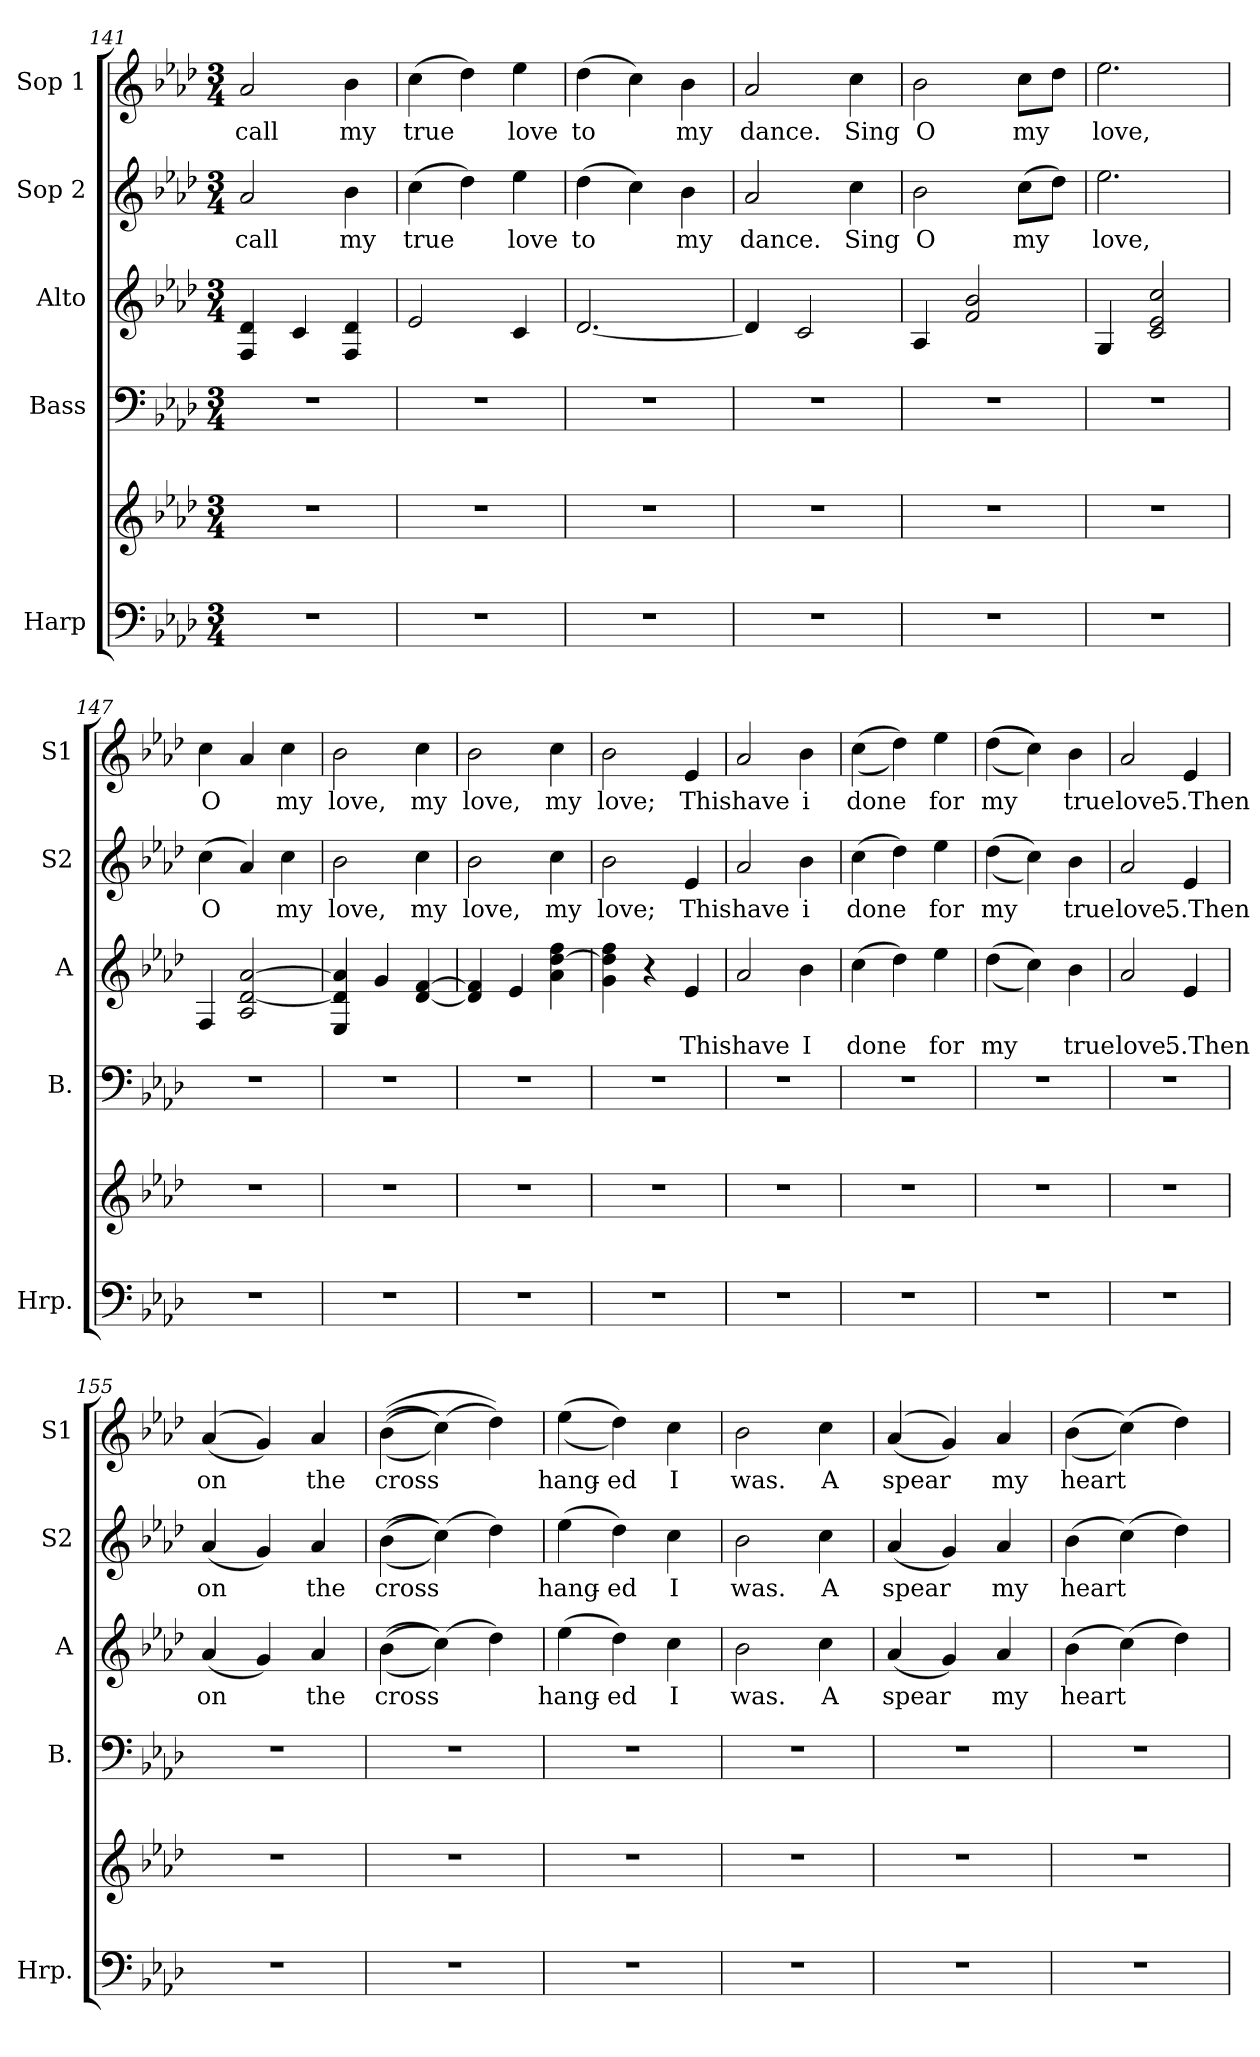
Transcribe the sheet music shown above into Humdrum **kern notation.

**kern	**kern	**kern	**kern	**text	**kern	**text	**kern	**text
*part5	*part5	*part4	*part3	*part3	*part2	*part2	*part1	*part1
*staff6	*staff5	*staff4	*staff3	*staff3	*staff2	*staff2	*staff1	*staff1
*I"Harp	*	*I"Bass	*I"Alto	*	*I"Sop 2	*	*I"Sop 1	*
*I'Hrp.	*	*I'B.	*I'A	*	*I'S2	*	*I'S1	*
*clefF4	*clefG2	*clefF4	*clefG2	*	*clefG2	*	*clefG2	*
*k[b-e-a-d-]	*k[b-e-a-d-]	*k[b-e-a-d-]	*k[b-e-a-d-]	*	*k[b-e-a-d-]	*	*k[b-e-a-d-]	*
*M3/4	*M3/4	*M3/4	*M3/4	*	*M3/4	*	*M3/4	*
=141	=141	=141	=141	=141	=141	=141	=141	=141
2.r	2.r	2.r	4F/ 4d-/	.	2a-/	call	2a-/	call
.	.	.	4c/	.	.	.	.	.
.	.	.	4F/ 4d-/	.	4b-\	my	4b-\	my
=142	=142	=142	=142	=142	=142	=142	=142	=142
2.r	2.r	2.r	2e-/	.	(4cc\	true	(4cc\	true
.	.	.	.	.	4dd-\)	.	4dd-\)	.
.	.	.	4c/	.	4ee-\	love	4ee-\	love
=143	=143	=143	=143	=143	=143	=143	=143	=143
2.r	2.r	2.r	[2.d-/	.	(4dd-\	to	(4dd-\	to
.	.	.	.	.	4cc\)	.	4cc\)	.
.	.	.	.	.	4b-\	my	4b-\	my
=144	=144	=144	=144	=144	=144	=144	=144	=144
2.r	2.r	2.r	4d-/]	.	2a-/	dance.	2a-/	dance.
.	.	.	2c/	.	.	.	.	.
.	.	.	.	.	4cc\	Sing	4cc\	Sing
=145	=145	=145	=145	=145	=145	=145	=145	=145
2.r	2.r	2.r	4A-/	.	2b-\	O	2b-\	O
.	.	.	2f/ 2b-/	.	.	.	.	.
.	.	.	.	.	(8cc\L	my	8cc\L	my
.	.	.	.	.	8dd-\J)	.	8dd-\J	.
!!LO:PB:g=z
=146	=146	=146	=146	=146	=146	=146	=146	=146
2.r	2.r	2.r	4G/	.	2.ee-\	love,	2.ee-\	love,
.	.	.	2c/ 2e-/ 2cc/	.	.	.	.	.
=147	=147	=147	=147	=147	=147	=147	=147	=147
2.r	2.r	2.r	4F/	.	(4cc\	O	4cc\	O
.	.	.	2A-/ [2d-/ [2a-/	.	4a-/)	.	4a-/	.
.	.	.	.	.	4cc\	my	4cc\	my
=148	=148	=148	=148	=148	=148	=148	=148	=148
2.r	2.r	2.r	4E-/ 4d-/] 4a-/]	.	2b-\	love,	2b-\	love,
.	.	.	4g/	.	.	.	.	.
.	.	.	[4d-/ [4f/	.	4cc\	my	4cc\	my
=149	=149	=149	=149	=149	=149	=149	=149	=149
2.r	2.r	2.r	4d-/] 4f/]	.	2b-\	love,	2b-\	love,
.	.	.	4e-/	.	.	.	.	.
.	.	.	4a-\ [4dd-\ 4ff\	.	4cc\	my	4cc\	my
=150	=150	=150	=150	=150	=150	=150	=150	=150
2.r	2.r	2.r	4g\ 4dd-\] 4ff\	.	2b-\	love;	2b-\	love;
.	.	.	4r	.	.	.	.	.
.	.	.	4e-/	This	4e-/	This	4e-/	This
=151	=151	=151	=151	=151	=151	=151	=151	=151
2.r	2.r	2.r	2a-/	have	2a-/	have	2a-/	have
.	.	.	4b-\	I	4b-\	i	4b-\	i
=152	=152	=152	=152	=152	=152	=152	=152	=152
2.r	2.r	2.r	(4cc\	done	(4cc\	done	((4cc\	done
.	.	.	4dd-\)	.	4dd-\)	.	4dd-\))	.
.	.	.	4ee-\	for	4ee-\	for	4ee-\	for
=153	=153	=153	=153	=153	=153	=153	=153	=153
2.r	2.r	2.r	((4dd-\	my	((4dd-\	my	(((4dd-\	my
.	.	.	4cc\))	.	4cc\))	.	4cc\)))	.
.	.	.	4b-\	true	4b-\	true	4b-\	true
!!LO:LB:g=z
=154	=154	=154	=154	=154	=154	=154	=154	=154
2.r	2.r	2.r	2a-/	love.	2a-/	love.	2a-/	love.
.	.	.	4e-/	5.Then	4e-/	5.Then	4e-/	5.Then
=155	=155	=155	=155	=155	=155	=155	=155	=155
2.r	2.r	2.r	(4a-/	on	(4a-/	on	((4a-/	on
.	.	.	4g/)	.	4g/)	.	4g/))	.
.	.	.	4a-/	the	4a-/	the	4a-/	the
=156	=156	=156	=156	=156	=156	=156	=156	=156
2.r	2.r	2.r	(((4b-\	cross	(((4b-\	cross	((((4b-\	cross
.	.	.	(4cc\)))	.	(4cc\)))	.	(4cc\)))	.
.	.	.	4dd-\)	.	4dd-\)	.	4dd-\))	.
=157	=157	=157	=157	=157	=157	=157	=157	=157
2.r	2.r	2.r	(4ee-\	hang-	(4ee-\	hang-	((4ee-\	hang-
.	.	.	4dd-\)	-ed	4dd-\)	-ed	4dd-\))	-ed
.	.	.	4cc\	I	4cc\	I	4cc\	I
=158	=158	=158	=158	=158	=158	=158	=158	=158
2.r	2.r	2.r	2b-\	was.	2b-\	was.	2b-\	was.
.	.	.	4cc\	A	4cc\	A	4cc\	A
=159	=159	=159	=159	=159	=159	=159	=159	=159
2.r	2.r	2.r	(4a-/	spear	(4a-/	spear	((4a-/	spear
.	.	.	4g/)	.	4g/)	.	4g/))	.
.	.	.	4a-/	my	4a-/	my	4a-/	my
=160	=160	=160	=160	=160	=160	=160	=160	=160
2.r	2.r	2.r	(4b-\	heart	(4b-\	heart	((4b-\	heart
.	.	.	(4cc\)	.	(4cc\)	.	(4cc\))	.
.	.	.	4dd-\)	.	4dd-\)	.	4dd-\)	.
=	=	=	=	=	=	=	=	=
*-	*-	*-	*-	*-	*-	*-	*-	*-
